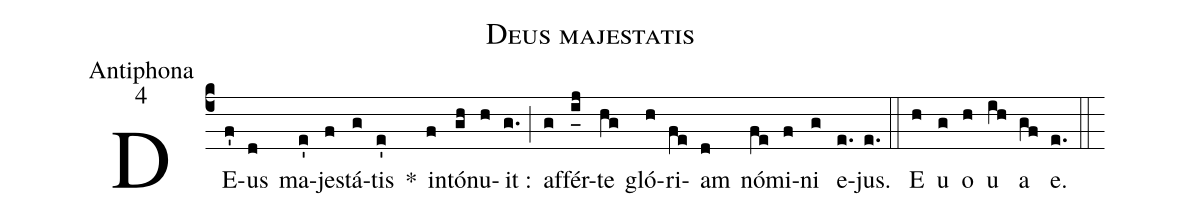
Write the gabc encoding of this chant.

name:Deus majestatis;
office-part:Antiphona;
mode:4;
%%
(c4) DE(f')us(d) ma(e')je(f)stá(g)tis(e') *() in(f)tó(gh)nu(h)it :(g.) (;) af(g)fér(i_[uh:l]j)te(hg) gló(h)ri(fe)am(d) nó(fe)mi(f)ni(g) e(e.)jus.(e.) (::) <eu>E(h) u(g) o(h) u(ih) a(gf) e.</eu>(e.) (::)
